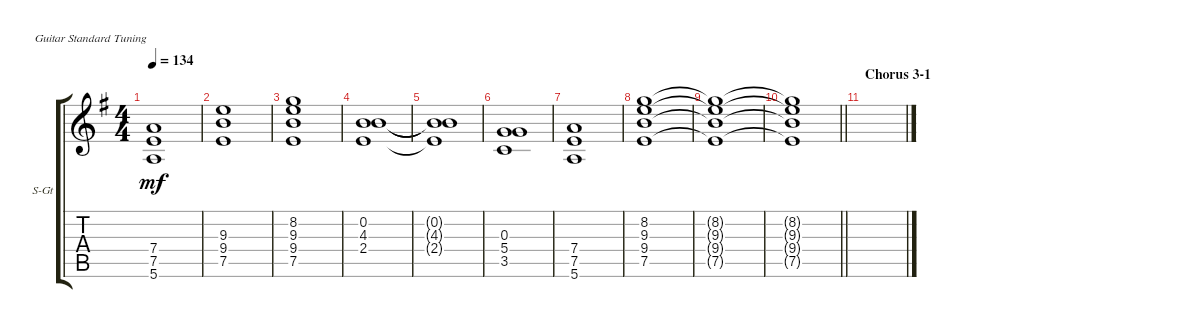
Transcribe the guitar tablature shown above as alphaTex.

\bracketExtendMode groupsimilarinstruments
\firstSystemTrackNameOrientation horizontal
\otherSystemsTrackNameOrientation horizontal
\track ("guitar fx (Rodion Kravkl)" "S-Gt") {instrument acousticguitarsteel}
\staff {score tabs}
\tuning (E4 B3 G3 D3 A2 E2)
\ts (4 4)
\tempo 134
\clef g2
\scale
0.333333
\ks eminor
(7.4 7.5 5.6).1{dy mf} |
\scale
0.333333 (9.3 9.4 7.5).1 |
\scale
0.333333 (8.2 9.3 9.4 7.5).1 |
\scale
0.333333 (0.2 4.3 2.4).1 |
\scale
0.333333 (0.2{t} 4.3{t} 2.4{t}).1 |
\scale
0.333333 (0.3 5.4 3.5).1 |
\scale
0.333333 (7.4 7.5 5.6).1 |
\scale
0.333333 (9.3 9.4 7.5 8.2).1 |
\scale
0.333333 (8.2{t} 9.3{t} 9.4{t} 7.5{t}).1 |
\scale
0.333333
\barLineRight lightlight
(8.2{t} 9.3{t} 9.4{t} 7.5{t}).1 |
\section ("" "Chorus 3-1")
\scale
0.333333 |
\scale
0.333333 |
\scale
0.333333 |
\scale
0.333333 |
\scale
0.333333 |
\scale
0.333333
